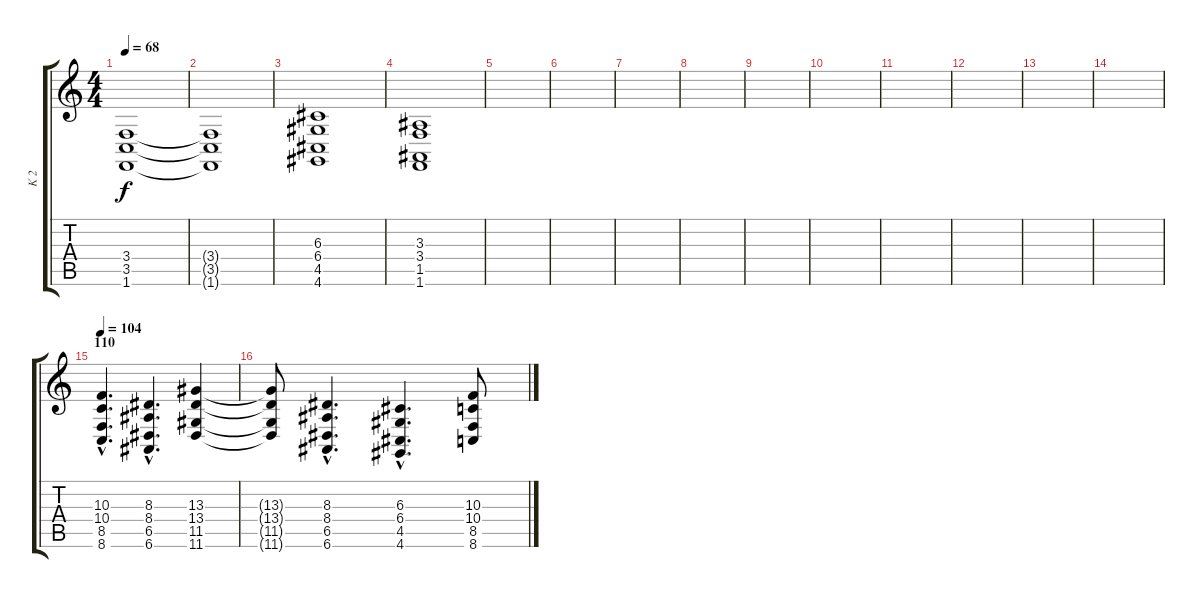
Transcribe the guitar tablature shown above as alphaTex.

\track ("K 2" "K 2") {instrument synthstrings1}
\staff {score tabs}
\tuning (E4 B3 G3 D3 A2 E2) {hide}
\ts (4 4)
\tempo 68
\clef g2
\ks c
(3.4 3.5 1.6).1{dy f volume 10} |
(3.4{t} 3.5{t} 1.6{t}).1 |
(6.3 6.4 4.5 4.6).1 |
(3.3 3.4 1.5 1.6).1 |
|
|
|
|
|
|
|
|
|
|
\section ("" "110")
\tempo 104
(10.3{hac} 10.4{hac} 8.5{hac} 8.6{hac}).4{d} (8.3{hac} 8.4{hac} 6.5{hac} 6.6{hac}).4{d} (13.3 13.4 11.5 11.6).4 |
(13.3{t} 13.4{t} 11.5{t} 11.6{t}).8 (8.3{hac} 8.4{hac} 6.5{hac} 6.6{hac}).4{d} (6.3{hac} 6.4{hac} 4.5{hac} 4.6{hac}).4{d} (10.3 10.4 8.5 8.6).8
